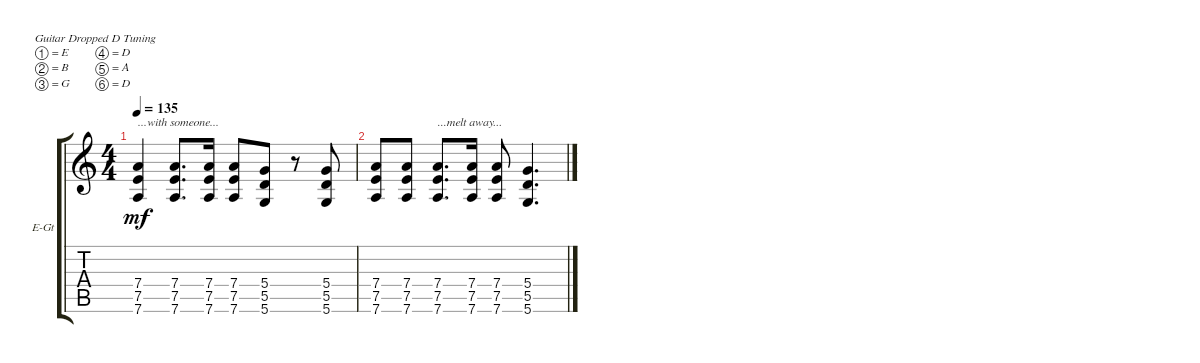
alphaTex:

\defaultSystemsLayout 4
\bracketExtendMode groupsimilarinstruments
\firstSystemTrackNameOrientation horizontal
\otherSystemsTrackNameOrientation horizontal
\track ("Rhythm Guitar" "E-Gt") {instrument distortionguitar}
\staff {score tabs}
\tuning (E4 B3 G3 D3 A2 D2)
\ts (4 4)
\tempo 135
\clef g2
\ks c
(7.6 7.5 7.4).4{txt "...with someone..." dy mf} (7.6 7.5 7.4).8{d} (7.6 7.5 7.4).16 (7.6 7.5 7.4).8 (5.6 5.5 5.4).8 r.8 (5.6 5.5 5.4).8 |
(7.6 7.5 7.4).8 (7.6 7.5 7.4).8 (7.6 7.5 7.4).8{d txt "...melt away..."} (7.6 7.5 7.4).16 (7.5 7.6 7.4).8 (5.6 5.5 5.4).4{d}
